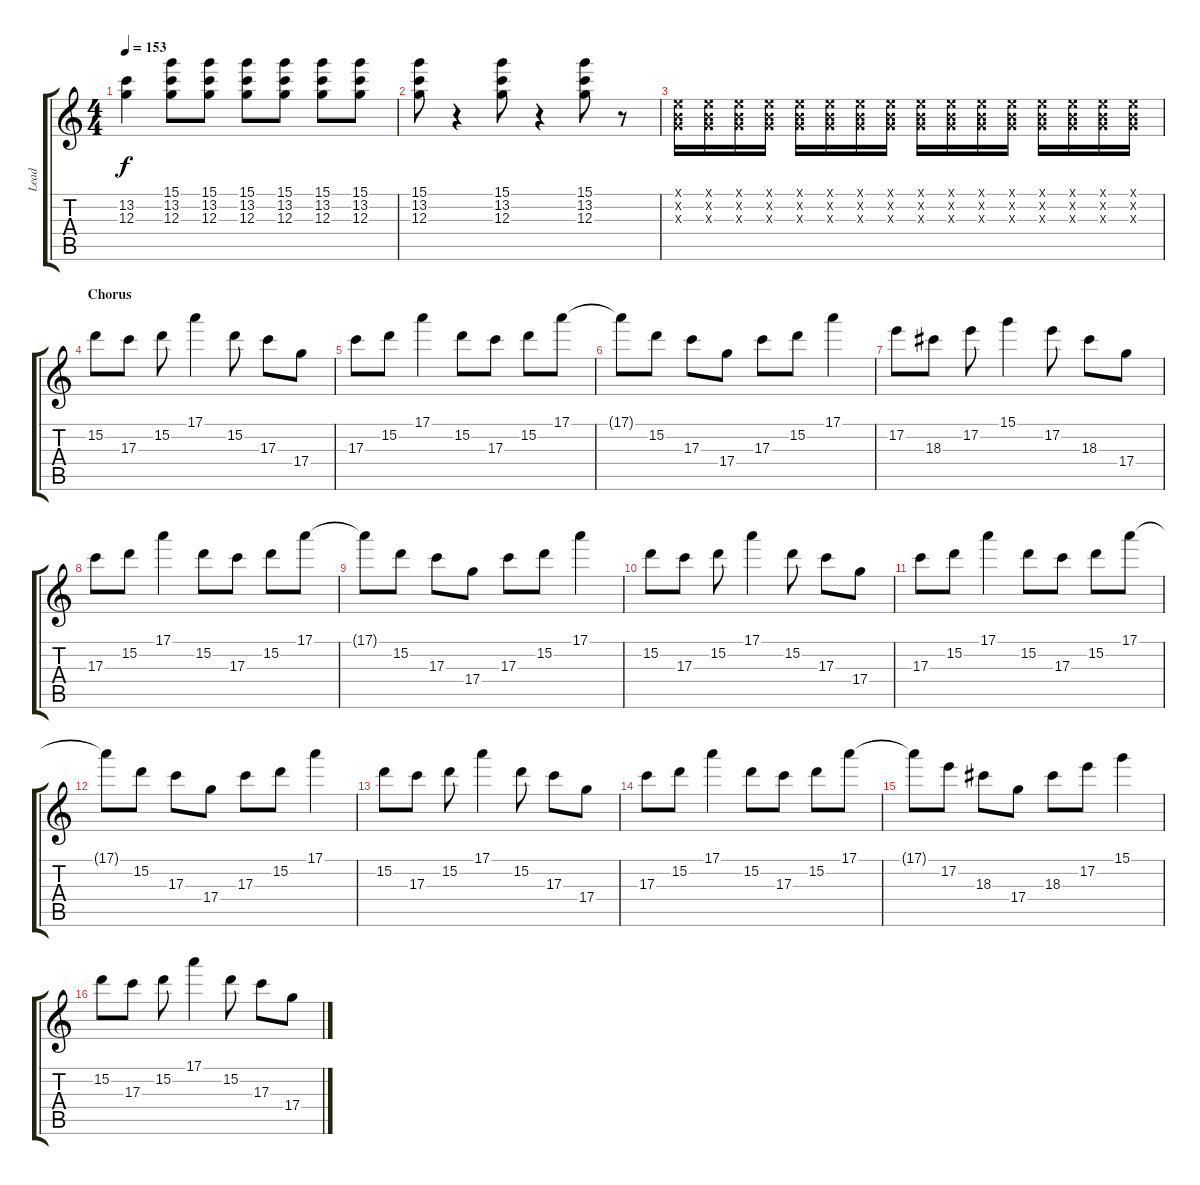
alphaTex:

\track ("Lead" "Lead") {instrument overdrivenguitar}
\staff {score tabs}
\tuning (E4 B3 G3 D3 A2 E2) {hide}
\ts (4 4)
\tempo 153
\clef g2
\ks c
(13.2 12.3).4{dy f} (15.1 13.2 12.3).8 (15.1 13.2 12.3).8 (15.1 13.2 12.3).8 (15.1 13.2 12.3).8 (15.1 13.2 12.3).8 (15.1 13.2 12.3).8 |
(15.1 13.2 12.3).8 r.4 (15.1 13.2 12.3).8 r.4 (15.1 13.2 12.3).8 r.8 |
(0.1{x} 0.2{x} 0.3{x}).16 (0.1{x} 0.2{x} 0.3{x}).16 (0.1{x} 0.2{x} 0.3{x}).16 (0.1{x} 0.2{x} 0.3{x}).16 (0.1{x} 0.2{x} 0.3{x}).16 (0.1{x} 0.2{x} 0.3{x}).16 (0.1{x} 0.2{x} 0.3{x}).16 (0.1{x} 0.2{x} 0.3{x}).16 (0.1{x} 0.2{x} 0.3{x}).16 (0.1{x} 0.2{x} 0.3{x}).16 (0.1{x} 0.2{x} 0.3{x}).16 (0.1{x} 0.2{x} 0.3{x}).16 (0.1{x} 0.2{x} 0.3{x}).16 (0.1{x} 0.2{x} 0.3{x}).16 (0.1{x} 0.2{x} 0.3{x}).16 (0.1{x} 0.2{x} 0.3{x}).16 |
\section ("" "Chorus")
15.2.8 17.3.8 15.2.8 17.1.4 15.2.8 17.3.8 17.4.8 |
17.3.8 15.2.8 17.1.4 15.2.8 17.3.8 15.2.8 17.1.8 |
17.1{t}.8 15.2.8 17.3.8 17.4.8 17.3.8 15.2.8 17.1.4 |
17.2.8 18.3.8 17.2.8 15.1.4 17.2.8 18.3.8 17.4.8 |
17.3.8 15.2.8 17.1.4 15.2.8 17.3.8 15.2.8 17.1.8 |
17.1{t}.8 15.2.8 17.3.8 17.4.8 17.3.8 15.2.8 17.1.4 |
15.2.8 17.3.8 15.2.8 17.1.4 15.2.8 17.3.8 17.4.8 |
17.3.8 15.2.8 17.1.4 15.2.8 17.3.8 15.2.8 17.1.8 |
17.1{t}.8 15.2.8 17.3.8 17.4.8 17.3.8 15.2.8 17.1.4 |
15.2.8 17.3.8 15.2.8 17.1.4 15.2.8 17.3.8 17.4.8 |
17.3.8 15.2.8 17.1.4 15.2.8 17.3.8 15.2.8 17.1.8 |
17.1{t}.8 17.2.8 18.3.8 17.4.8 18.3.8 17.2.8 15.1.4 |
15.2.8 17.3.8 15.2.8 17.1.4 15.2.8 17.3.8 17.4.8
